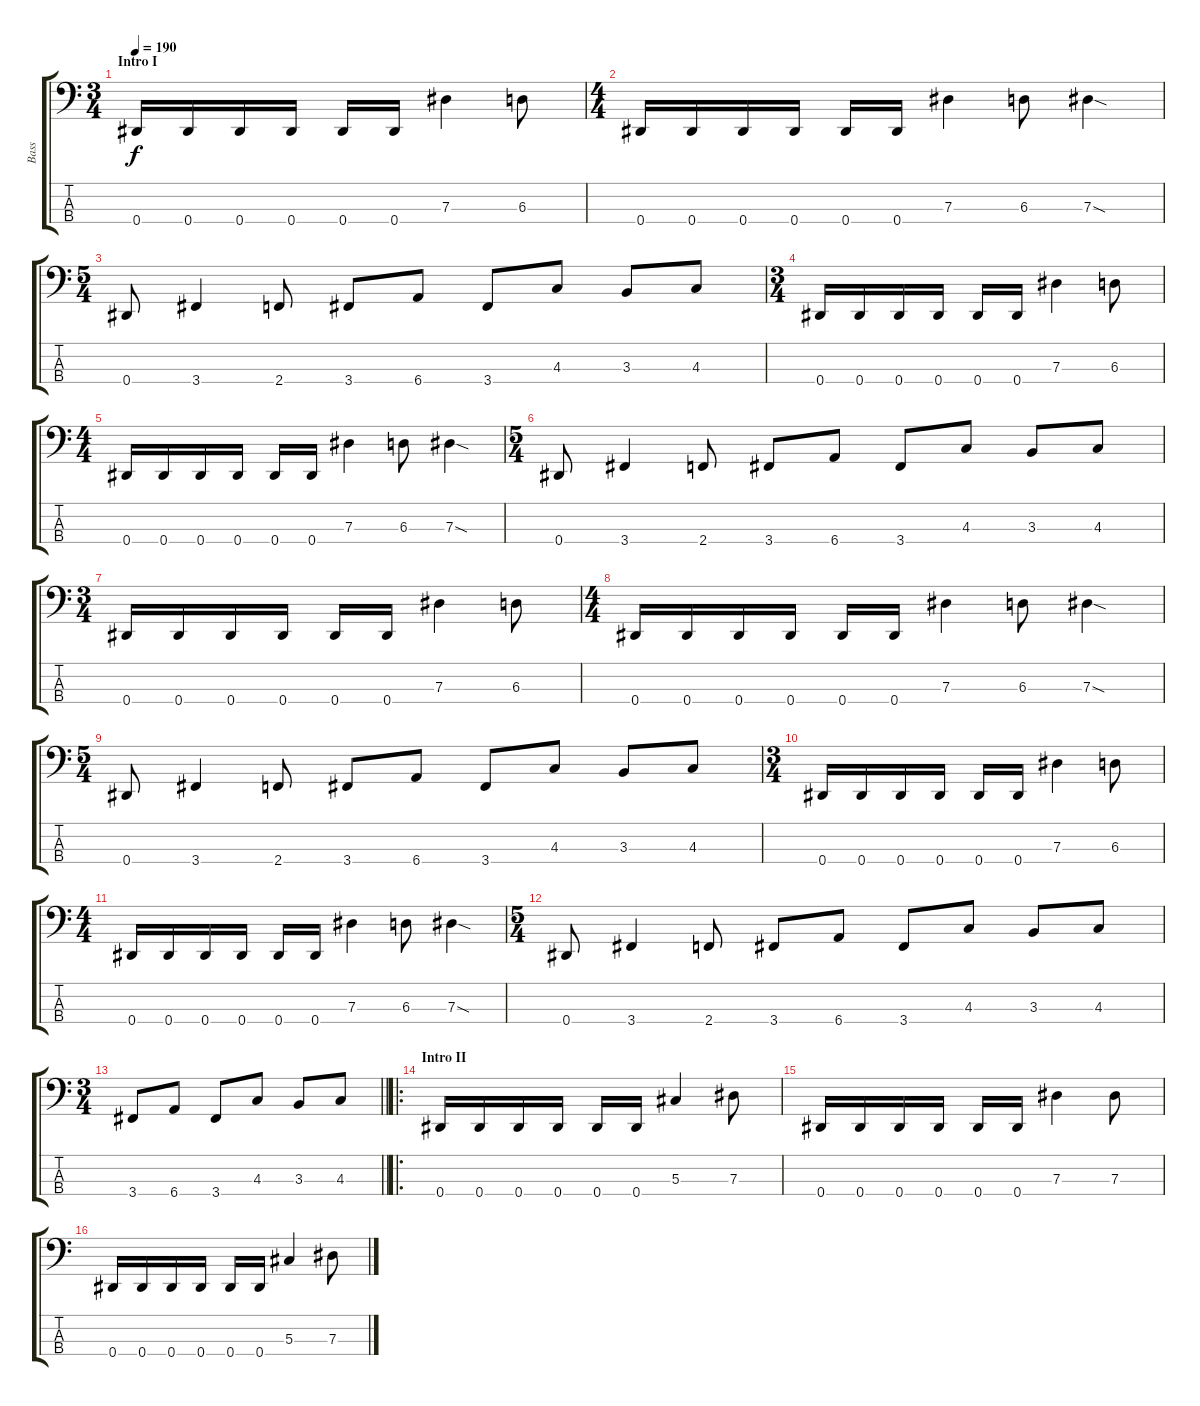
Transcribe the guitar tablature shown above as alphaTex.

\track ("Bass" "Bass") {instrument electricbasspick}
\staff {score tabs}
\tuning (Gb2 Db2 Ab1 Eb1) {hide}
\ts (3 4)
\section ("" "Intro I")
\tempo 190
\clef f4
\ks c
0.4.16{dy f instrument electricbasspick} 0.4.16 0.4.16 0.4.16 0.4.16 0.4.16 7.3.4 6.3.8 |
\ts (4 4)
0.4.16 0.4.16 0.4.16 0.4.16 0.4.16 0.4.16 7.3.4 6.3.8 7.3{sod}.4 |
\ts (5 4)
0.4.8 3.4.4 2.4.8 3.4.8 6.4.8 3.4.8 4.3.8 3.3.8 4.3.8 |
\ts (3 4)
0.4.16 0.4.16 0.4.16 0.4.16 0.4.16 0.4.16 7.3.4 6.3.8 |
\ts (4 4)
0.4.16 0.4.16 0.4.16 0.4.16 0.4.16 0.4.16 7.3.4 6.3.8 7.3{sod}.4 |
\ts (5 4)
0.4.8 3.4.4 2.4.8 3.4.8 6.4.8 3.4.8 4.3.8 3.3.8 4.3.8 |
\ts (3 4)
0.4.16 0.4.16 0.4.16 0.4.16 0.4.16 0.4.16 7.3.4 6.3.8 |
\ts (4 4)
0.4.16 0.4.16 0.4.16 0.4.16 0.4.16 0.4.16 7.3.4 6.3.8 7.3{sod}.4 |
\ts (5 4)
0.4.8 3.4.4 2.4.8 3.4.8 6.4.8 3.4.8 4.3.8 3.3.8 4.3.8 |
\ts (3 4)
0.4.16 0.4.16 0.4.16 0.4.16 0.4.16 0.4.16 7.3.4 6.3.8 |
\ts (4 4)
0.4.16 0.4.16 0.4.16 0.4.16 0.4.16 0.4.16 7.3.4 6.3.8 7.3{sod}.4 |
\ts (5 4)
0.4.8 3.4.4 2.4.8 3.4.8 6.4.8 3.4.8 4.3.8 3.3.8 4.3.8 |
\ts (3 4)
\barLineRight lightlight
3.4.8 6.4.8 3.4.8 4.3.8 3.3.8 4.3.8 |
\ro
\section ("" "Intro II")
0.4.16 0.4.16 0.4.16 0.4.16 0.4.16 0.4.16 5.3.4 7.3.8 |
0.4.16 0.4.16 0.4.16 0.4.16 0.4.16 0.4.16 7.3.4 7.3.8 |
0.4.16 0.4.16 0.4.16 0.4.16 0.4.16 0.4.16 5.3.4 7.3.8
